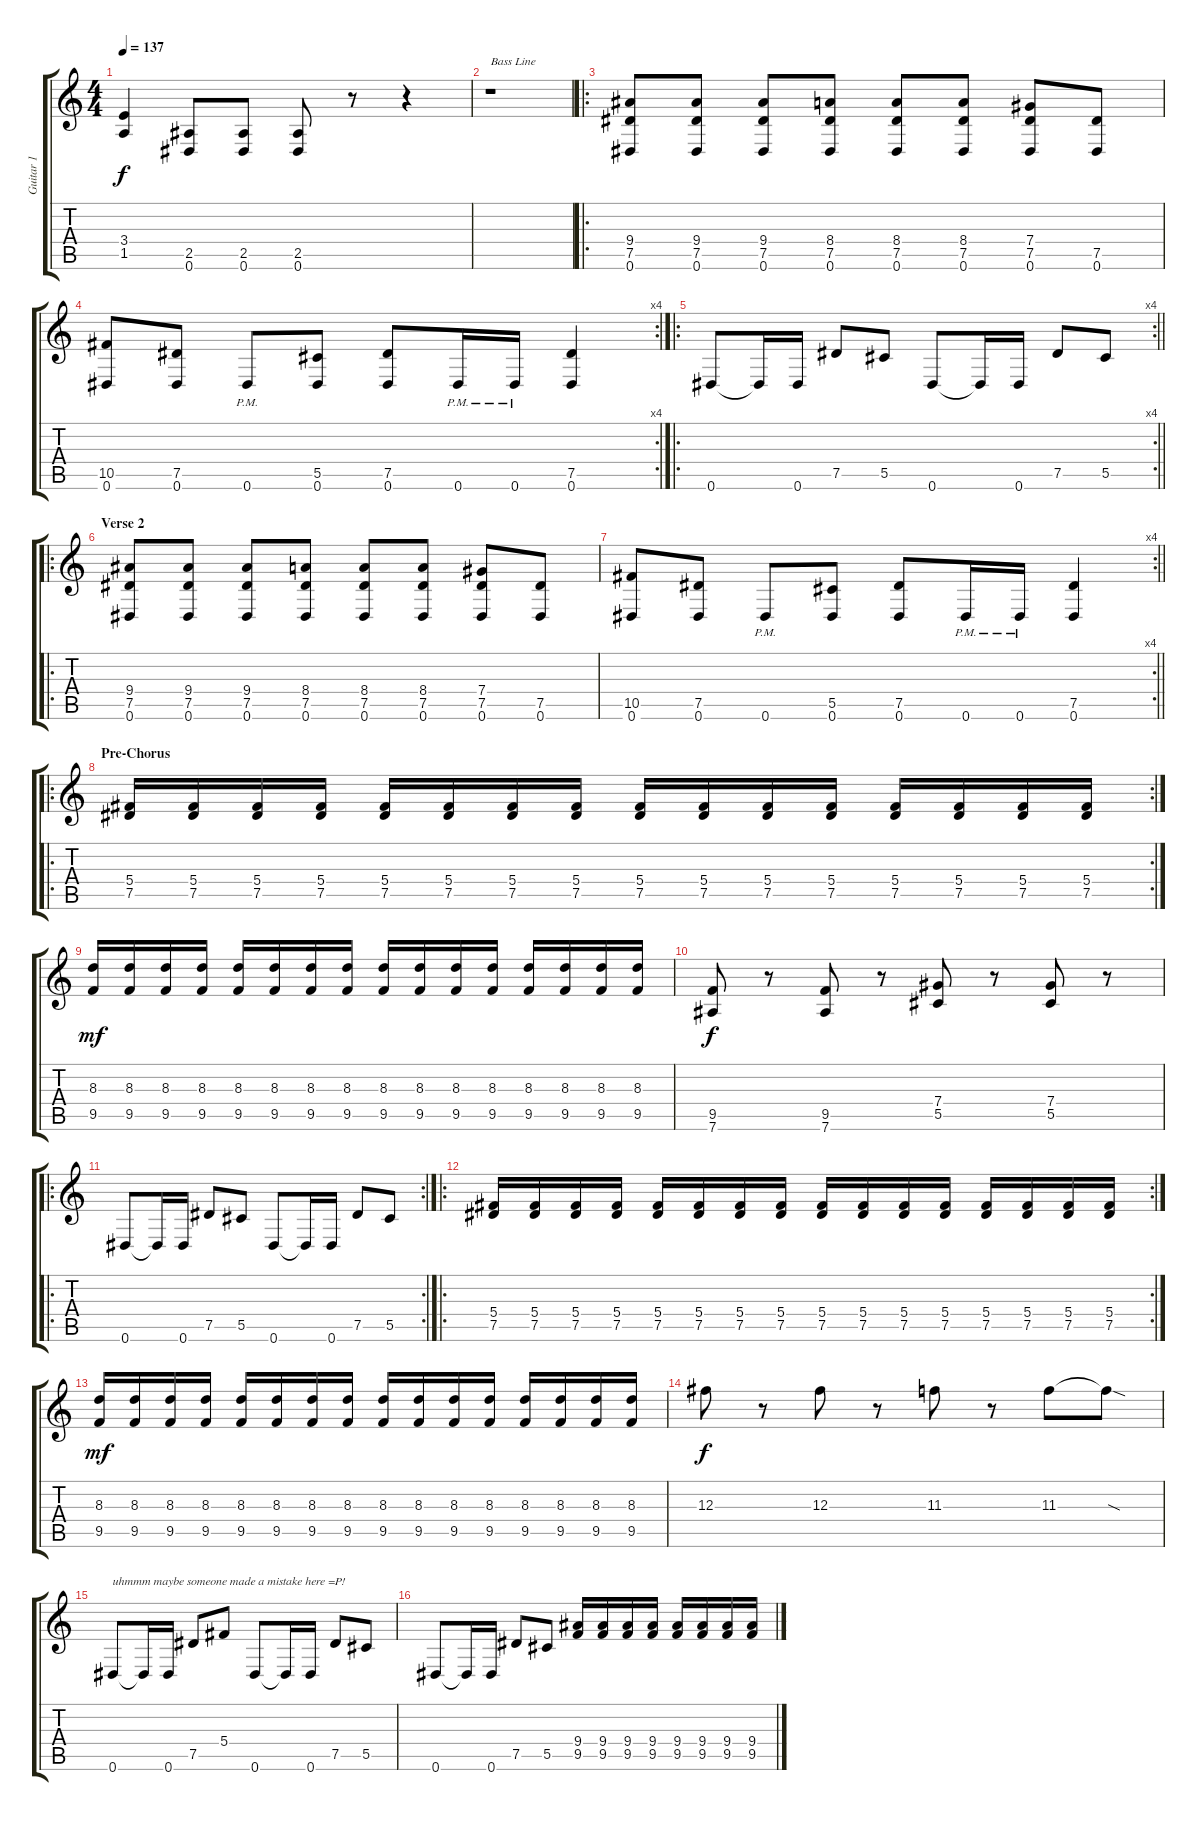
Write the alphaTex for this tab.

\track ("Guitar 1" "Guitar 1") {instrument distortionguitar}
\staff {score tabs}
\tuning (Eb4 Bb3 Gb3 Db3 Ab2 Eb2) {hide}
\ts (4 4)
\tempo 137
\clef g2
\ks c
(3.4 1.5).4{dy f} (2.5 0.6).8 (2.5 0.6).8 (2.5 0.6).8 r.8 r.4 |
r.1{txt "Bass Line"} |
\ro
(9.4 7.5 0.6).8 (9.4 7.5 0.6).8 (9.4 7.5 0.6).8 (8.4 7.5 0.6).8 (8.4 7.5 0.6).8 (8.4 7.5 0.6).8 (7.4 7.5 0.6).8 (7.5 0.6).8 |
\rc 4
(10.5 0.6).8 (7.5 0.6).8 0.6{pm}.8 (5.5 0.6).8 (7.5 0.6).8 0.6{pm}.16 0.6{pm}.16 (7.5 0.6).4 |
\ro
\rc 4
\barLineRight lightlight
0.6.8 0.6{t}.16 0.6.16 7.5.8 5.5.8 0.6.8 0.6{t}.16 0.6.16 7.5.8 5.5.8 |
\ro
\section ("" "Verse 2")
(9.4 7.5 0.6).8 (9.4 7.5 0.6).8 (9.4 7.5 0.6).8 (8.4 7.5 0.6).8 (8.4 7.5 0.6).8 (8.4 7.5 0.6).8 (7.4 7.5 0.6).8 (7.5 0.6).8 |
\rc 4
\barLineRight lightlight
(10.5 0.6).8 (7.5 0.6).8 0.6{pm}.8 (5.5 0.6).8 (7.5 0.6).8 0.6{pm}.16 0.6{pm}.16 (7.5 0.6).4 |
\ro
\rc 2
\section ("" "Pre-Chorus")
(5.4 7.5).16 (5.4 7.5).16 (5.4 7.5).16 (5.4 7.5).16 (5.4 7.5).16 (5.4 7.5).16 (5.4 7.5).16 (5.4 7.5).16 (5.4 7.5).16 (5.4 7.5).16 (5.4 7.5).16 (5.4 7.5).16 (5.4 7.5).16 (5.4 7.5).16 (5.4 7.5).16 (5.4 7.5).16 |
(8.3 9.5).16{dy mf} (8.3 9.5).16 (8.3 9.5).16 (8.3 9.5).16 (8.3 9.5).16 (8.3 9.5).16 (8.3 9.5).16 (8.3 9.5).16 (8.3 9.5).16 (8.3 9.5).16 (8.3 9.5).16 (8.3 9.5).16 (8.3 9.5).16 (8.3 9.5).16 (8.3 9.5).16 (8.3 9.5).16 |
(9.5 7.6).8{dy f} r.8 (9.5 7.6).8 r.8 (7.4 5.5).8 r.8 (7.4 5.5).8 r.8 |
\ro
\rc 2
0.6.8 0.6{t}.16 0.6.16 7.5.8 5.5.8 0.6.8 0.6{t}.16 0.6.16 7.5.8 5.5.8 |
\ro
\rc 2
(5.4 7.5).16 (5.4 7.5).16 (5.4 7.5).16 (5.4 7.5).16 (5.4 7.5).16 (5.4 7.5).16 (5.4 7.5).16 (5.4 7.5).16 (5.4 7.5).16 (5.4 7.5).16 (5.4 7.5).16 (5.4 7.5).16 (5.4 7.5).16 (5.4 7.5).16 (5.4 7.5).16 (5.4 7.5).16 |
(8.3 9.5).16{dy mf} (8.3 9.5).16 (8.3 9.5).16 (8.3 9.5).16 (8.3 9.5).16 (8.3 9.5).16 (8.3 9.5).16 (8.3 9.5).16 (8.3 9.5).16 (8.3 9.5).16 (8.3 9.5).16 (8.3 9.5).16 (8.3 9.5).16 (8.3 9.5).16 (8.3 9.5).16 (8.3 9.5).16 |
12.3.8{dy f} r.8 12.3.8 r.8 11.3.8 r.8 11.3.8 11.3{sod t}.8 |
0.6.8{txt "uhmmm maybe someone made a mistake here =P!"} 0.6{t}.16 0.6.16 7.5.8 5.4.8 0.6.8 0.6{t}.16 0.6.16 7.5.8 5.5.8 |
0.6.8 0.6{t}.16 0.6.16 7.5.8 5.5.8 (9.4 9.5).16 (9.4 9.5).16 (9.4 9.5).16 (9.4 9.5).16 (9.4 9.5).16 (9.4 9.5).16 (9.4 9.5).16 (9.4 9.5).16
